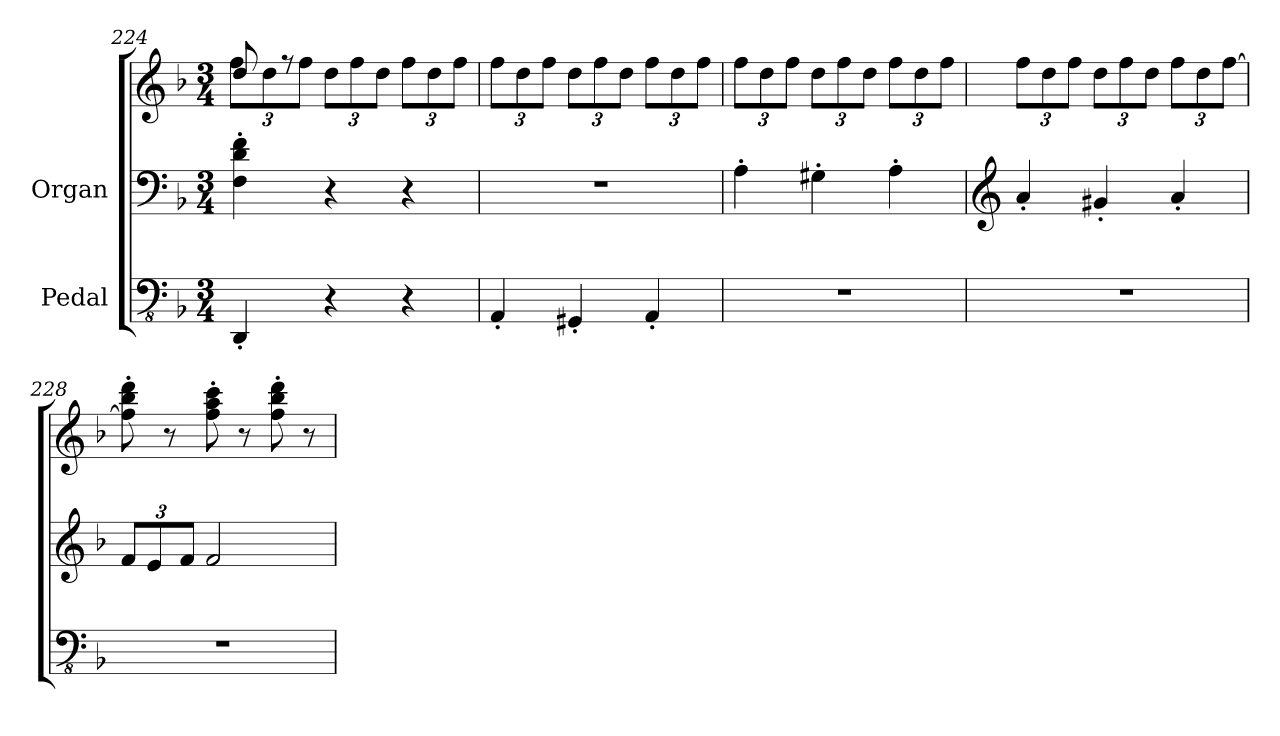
**kern	**kern	**kern
*part2	*part1	*part1
*staff3	*staff2	*staff1
*I"Pedal	*I"Organ	*
*clefFv4	*clefF4	*clefG2
*k[b-]	*k[b-]	*k[b-]
*M3/4	*M3/4	*M3/4
=224	=224	=224
*	*	*^
*	*	*	*Xbrackettup
4DDD'/	4F\' 4d\' 4f\'	8dd/	12ff\L
.	.	.	12dd\
.	.	8rff	.
.	.	.	12ff\J
4r	4r	4raayy	12dd\L
.	.	.	12ff\
.	.	.	12dd\J
4r	4r	4raayy	12ff\L
.	.	.	12dd\
.	.	.	12ff\J
*	*	*v	*v
=225	=225	=225
4AAA'/	2.r	12ff\L
.	.	12dd\
.	.	12ff\J
4GGG#X'/	.	12dd\L
.	.	12ff\
.	.	12dd\J
4AAA'/	.	12ff\L
.	.	12dd\
.	.	12ff\J
!!LO:LB:g=z
=226	=226	=226
2.r	4A'\	12ff\L
.	.	12dd\
.	.	12ff\J
.	4G#X'\	12dd\L
.	.	12ff\
.	.	12dd\J
.	4A'\	12ff\L
.	.	12dd\
.	.	12ff\J
=227	=227	=227
*	*clefG2	*
2.r	4a'/	12ff\L
.	.	12dd\
.	.	12ff\J
.	4g#X'/	12dd\L
.	.	12ff\
.	.	12dd\J
.	4a'/	12ff\L
.	.	12dd\
.	.	[12ff\J
=228	=228	=228
*	*Xbrackettup	*
2.r	12f/L	8ff\]' 8bb-\' 8ddd\'
.	12e/	.
.	.	8r
.	12f/J	.
.	2f/	8ff\' 8aa\' 8ccc\'
.	.	8r
.	.	8ff\' 8bb-\' 8ddd\'
.	.	8r
=	=	=
*-	*-	*-
